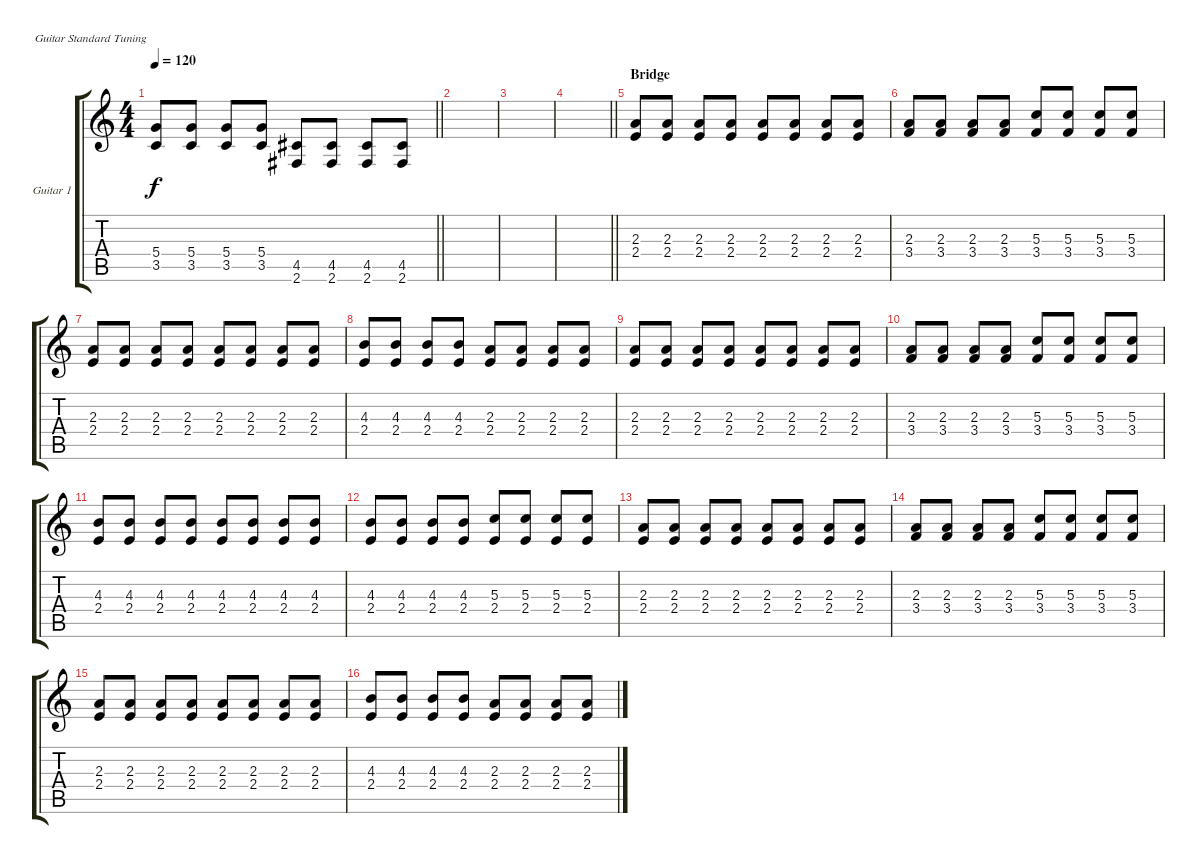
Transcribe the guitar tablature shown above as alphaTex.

\defaultSystemsLayout 4
\bracketExtendMode groupsimilarinstruments
\firstSystemTrackNameOrientation horizontal
\otherSystemsTrackNameOrientation horizontal
\track ("Guitar 1" "Guitar 1") {instrument distortionguitar}
\staff {score tabs}
\tuning (E4 B3 G3 D3 A2 E2)
\ts (4 4)
\tempo 120
\clef g2
\barLineRight lightlight
\ks c
(3.5 5.4).8{dy f} (3.5 5.4).8 (3.5 5.4).8 (3.5 5.4).8 (2.6 4.5).8 (2.6 4.5).8 (2.6 4.5).8 (2.6 4.5).8 |
|
|
\barLineRight lightlight
|
\section ("" "Bridge")
(2.4 2.3).8 (2.4 2.3).8 (2.4 2.3).8 (2.4 2.3).8 (2.4 2.3).8 (2.4 2.3).8 (2.4 2.3).8 (2.4 2.3).8 |
(2.3 3.4).8 (2.3 3.4).8 (2.3 3.4).8 (2.3 3.4).8 (5.3 3.4).8 (5.3 3.4).8 (5.3 3.4).8 (5.3 3.4).8 |
(2.4 2.3).8 (2.4 2.3).8 (2.4 2.3).8 (2.4 2.3).8 (2.4 2.3).8 (2.4 2.3).8 (2.4 2.3).8 (2.4 2.3).8 |
(2.4 4.3).8 (2.4 4.3).8 (2.4 4.3).8 (2.4 4.3).8 (2.4 2.3).8 (2.4 2.3).8 (2.4 2.3).8 (2.4 2.3).8 |
(2.4 2.3).8 (2.4 2.3).8 (2.4 2.3).8 (2.4 2.3).8 (2.4 2.3).8 (2.4 2.3).8 (2.4 2.3).8 (2.4 2.3).8 |
(2.3 3.4).8 (2.3 3.4).8 (2.3 3.4).8 (2.3 3.4).8 (5.3 3.4).8 (5.3 3.4).8 (5.3 3.4).8 (5.3 3.4).8 |
(2.4 4.3).8 (2.4 4.3).8 (2.4 4.3).8 (2.4 4.3).8 (2.4 4.3).8 (2.4 4.3).8 (2.4 4.3).8 (2.4 4.3).8 |
(2.4 4.3).8 (2.4 4.3).8 (2.4 4.3).8 (2.4 4.3).8 (2.4 5.3).8 (2.4 5.3).8 (2.4 5.3).8 (2.4 5.3).8 |
(2.4 2.3).8 (2.4 2.3).8 (2.4 2.3).8 (2.4 2.3).8 (2.4 2.3).8 (2.4 2.3).8 (2.4 2.3).8 (2.4 2.3).8 |
(2.3 3.4).8 (2.3 3.4).8 (2.3 3.4).8 (2.3 3.4).8 (5.3 3.4).8 (5.3 3.4).8 (5.3 3.4).8 (5.3 3.4).8 |
(2.4 2.3).8 (2.4 2.3).8 (2.4 2.3).8 (2.4 2.3).8 (2.4 2.3).8 (2.4 2.3).8 (2.4 2.3).8 (2.4 2.3).8 |
(2.4 4.3).8 (2.4 4.3).8 (2.4 4.3).8 (2.4 4.3).8 (2.4 2.3).8 (2.4 2.3).8 (2.4 2.3).8 (2.4 2.3).8
